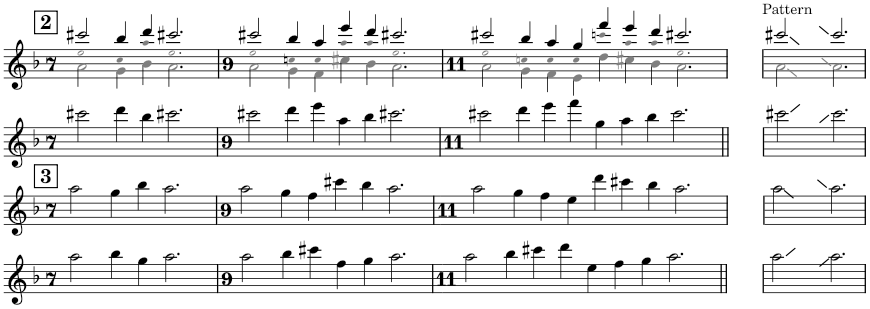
**kern
*part1
*staff1
*I"Piano
*I'Pno.
*clefG2
*k[b-]
*M7/4
!!LO:REH:place=s1:a:B:cj:fs=14:t=2
=1
*^
*	*^
2ccc#X/	2ai\	2ee!i
4bb-/	4gi\	4cc!i
4ddd/	4b-i\	4aa!i
2.ccc#X/	2.ai\	2.ee!i
=2	=2	=2
*M9/4	*	*
2ccc#X/	2ai\	2ee!i
4bb-/	4gi\	4ccn!i
4aa/	4fi\	4cc!i
4eee/	4cc#Xi\	4aa!i
4ddd/	4b-i\	4aa!i
2.ccc#X/	2.ai\	2.ee!i
=3	=3	=3
*M11/4	*	*
2ccc#X/	2ai\	2ee!i
4bb-/	4gi\	4ccn!i
4aa/	4fi\	4cc!i
4gg/	4ei\	4cc!i
4fff/	4ddi\	4cccn!i
4eee/	4cc#Xi\	4aa!i
4ddd/	4b-i\	4aa!i
2.ccc#X/	2.ai\	2.ee!i
*v	*v	*v
=4
4r
=5
*M5/4
*^
!LO:TX:a:t=Pattern	!
2ccc#X/	2ai\
2.ccc#/	2.ai\
*v	*v
!!LO:LB:g=z
=6
*M7/4
2ccc#X\
4ddd\
4bb-\
2.ccc#X\
=7
*M9/4
2ccc#X\
4ddd\
4eee\
4aa\
4bb-\
2.ccc#X\
=8
*M11/4
2ccc#X\
4ddd\
4eee\
4fff\
4gg\
4aa\
4bb-\
2.ccc#\
=9||
4r
=10
*M5/4
2ccc#X\
2.ccc#\
!!LO:LB:g=z
!!LO:REH:place=s1:a:B:cj:fs=14:t=3
=11
*M7/4
2aa\
4gg\
4bb-\
2.aa\
=12
*M9/4
2aa\
4gg\
4ff\
4ccc#X\
4bb-\
2.aa\
=13
*M11/4
2aa\
4gg\
4ff\
4ee\
4ddd\
4ccc#X\
4bb-\
2.aa\
=14
4r
=15
*M5/4
2aa\
2.aa\
!!LO:LB:g=z
=16
*M7/4
2aa\
4bb-\
4gg\
2.aa\
=17
*M9/4
2aa\
4bb-\
4ccc#X\
4ff\
4gg\
2.aa\
=18
*M11/4
2aa\
4bb-\
4ccc#X\
4ddd\
4ee\
4ff\
4gg\
2.aa\
=19||
4r
=20
*M5/4
2aa\
2.aa\
=
*-
